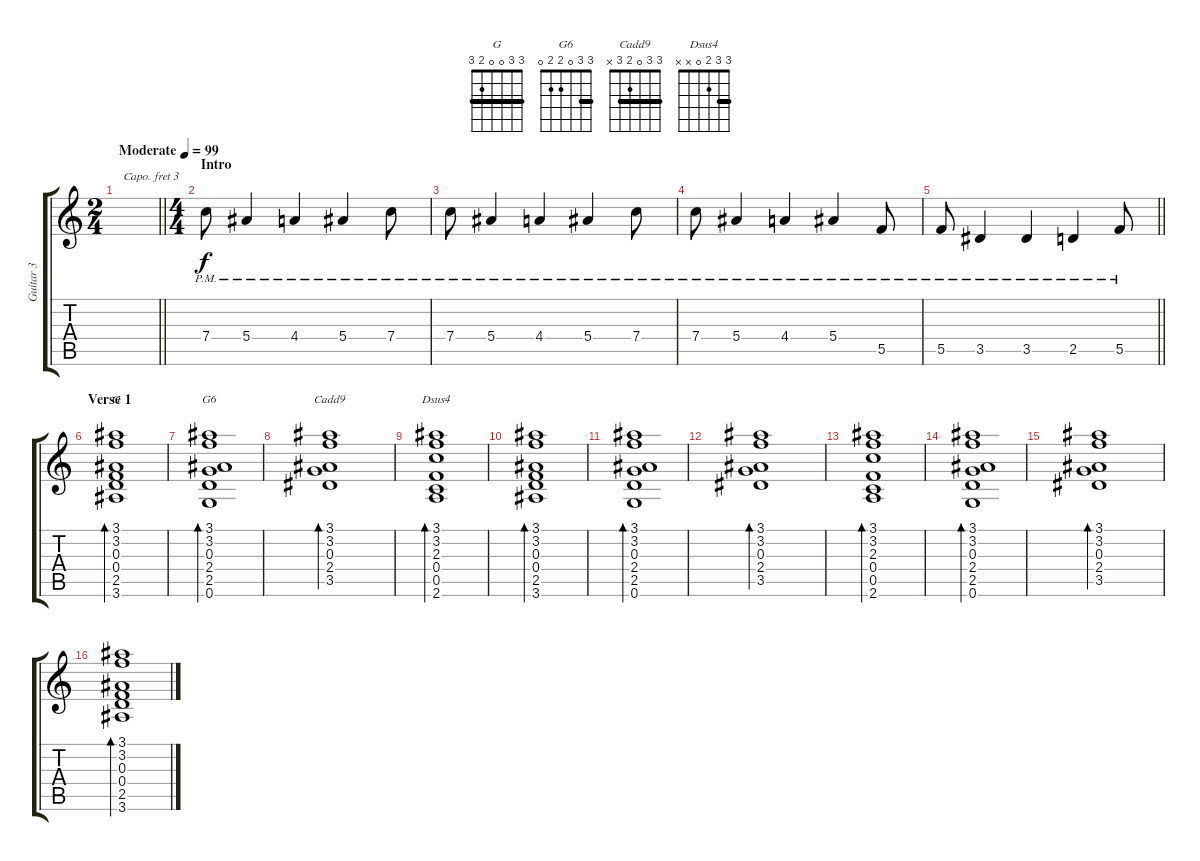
\track ("Guitar 3" "Guitar 3") {instrument acousticguitarnylon}
\staff {score tabs}
\capo 3
\tuning (E4 B3 G3 D3 A2 E2) {hide}
\chord ("G" 3 3 0 0 2 3) {barre 3}
\chord ("G6" 3 3 0 2 2 0) {barre 3}
\chord ("Cadd9" 3 3 0 2 3 x) {barre 3}
\chord ("Dsus4" 3 3 2 0 x x) {barre 3}
\ts (2 4)
\tempo (99 "Moderate")
\clef g2
\barLineRight lightlight
\ks c
|
\ts (4 4)
\section ("" "Intro")
7.4{pm}.8 5.4{pm}.4 4.4{pm}.4 5.4{pm}.4 7.4{pm}.8 |
7.4{pm}.8 5.4{pm}.4 4.4{pm}.4 5.4{pm}.4 7.4{pm}.8 |
7.4{pm}.8 5.4{pm}.4 4.4{pm}.4 5.4{pm}.4 5.5{pm}.8 |
\barLineRight lightlight
5.5{pm}.8 3.5{pm}.4 3.5{pm}.4 2.5{pm}.4 5.5{pm}.8 |
\section ("" "Verse 1")
(3.1 3.2 0.3 0.4 2.5 3.6).1{bd 120 ch "G"} |
(3.1 3.2 0.3 2.4 2.5 0.6).1{bd 120 ch "G6"} |
(3.1 3.2 0.3 2.4 3.5).1{bd 120 ch "Cadd9"} |
(3.1 3.2 2.3 0.4 0.5 2.6).1{bd 120 ch "Dsus4"} |
(3.1 3.2 0.3 0.4 2.5 3.6).1{bd 120} |
(3.1 3.2 0.3 2.4 2.5 0.6).1{bd 120} |
(3.1 3.2 0.3 2.4 3.5).1{bd 120} |
(3.1 3.2 2.3 0.4 0.5 2.6).1{bd 120} |
(3.1 3.2 0.3 2.4 2.5 0.6).1{bd 120} |
(3.1 3.2 0.3 2.4 3.5).1{bd 120} |
(3.1 3.2 0.3 0.4 2.5 3.6).1{bd 120}
